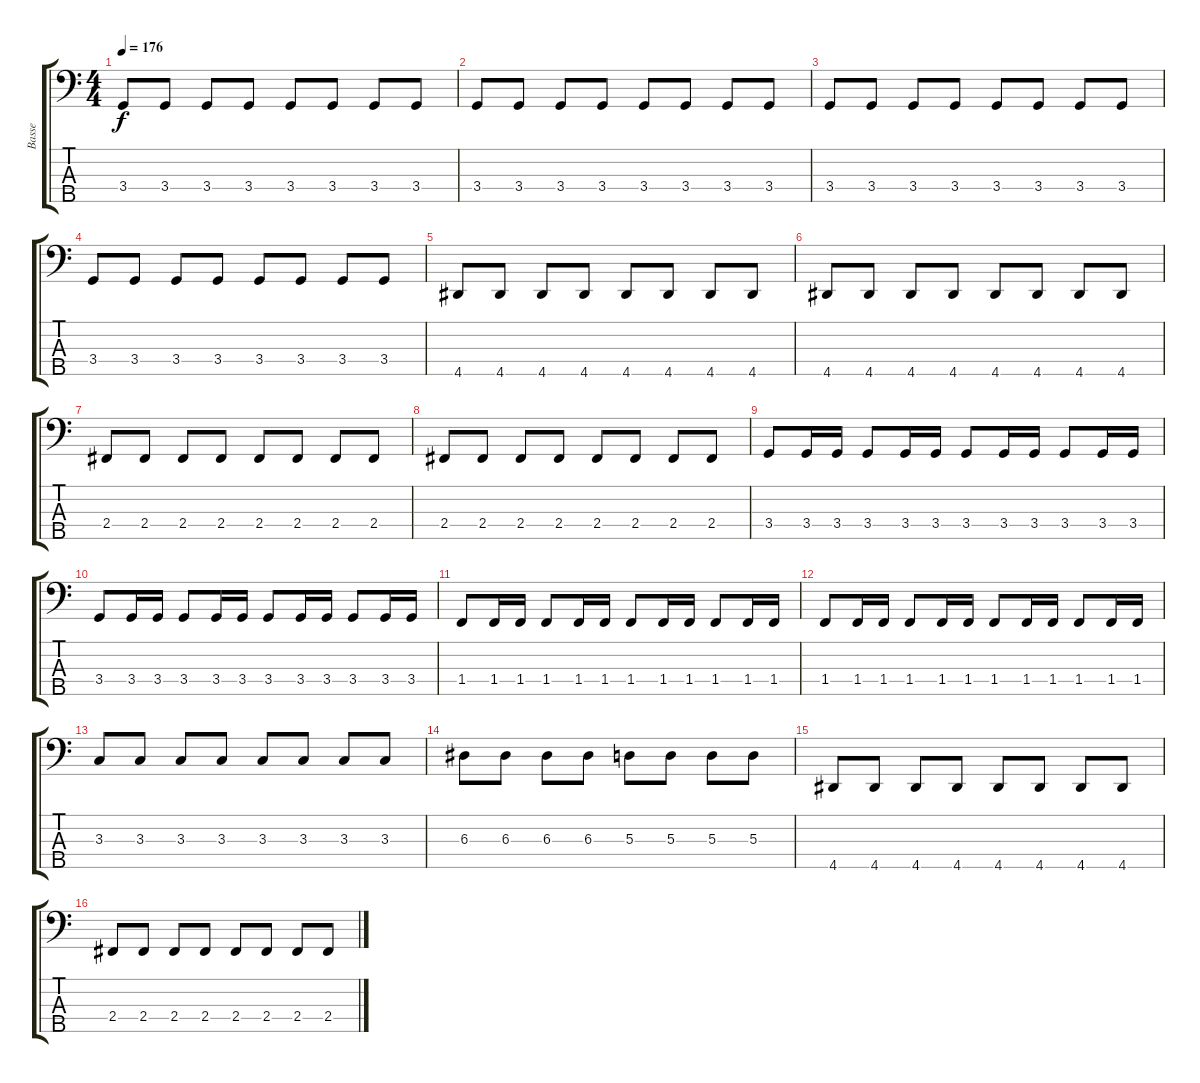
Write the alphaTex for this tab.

\track ("Basse" "Basse") {instrument electricbassfinger}
\staff {score tabs}
\tuning (G2 D2 A1 E1 B0) {hide}
\ts (4 4)
\tempo 176
\clef f4
\ks c
3.4.8{dy f} 3.4.8 3.4.8 3.4.8 3.4.8 3.4.8 3.4.8 3.4.8 |
3.4.8 3.4.8 3.4.8 3.4.8 3.4.8 3.4.8 3.4.8 3.4.8 |
3.4.8 3.4.8 3.4.8 3.4.8 3.4.8 3.4.8 3.4.8 3.4.8 |
3.4.8 3.4.8 3.4.8 3.4.8 3.4.8 3.4.8 3.4.8 3.4.8 |
4.5.8 4.5.8 4.5.8 4.5.8 4.5.8 4.5.8 4.5.8 4.5.8 |
4.5.8 4.5.8 4.5.8 4.5.8 4.5.8 4.5.8 4.5.8 4.5.8 |
2.4.8 2.4.8 2.4.8 2.4.8 2.4.8 2.4.8 2.4.8 2.4.8 |
2.4.8 2.4.8 2.4.8 2.4.8 2.4.8 2.4.8 2.4.8 2.4.8 |
3.4.8 3.4.16 3.4.16 3.4.8 3.4.16 3.4.16 3.4.8 3.4.16 3.4.16 3.4.8 3.4.16 3.4.16 |
3.4.8 3.4.16 3.4.16 3.4.8 3.4.16 3.4.16 3.4.8 3.4.16 3.4.16 3.4.8 3.4.16 3.4.16 |
1.4.8 1.4.16 1.4.16 1.4.8 1.4.16 1.4.16 1.4.8 1.4.16 1.4.16 1.4.8 1.4.16 1.4.16 |
1.4.8 1.4.16 1.4.16 1.4.8 1.4.16 1.4.16 1.4.8 1.4.16 1.4.16 1.4.8 1.4.16 1.4.16 |
3.3.8 3.3.8 3.3.8 3.3.8 3.3.8 3.3.8 3.3.8 3.3.8 |
6.3.8 6.3.8 6.3.8 6.3.8 5.3.8 5.3.8 5.3.8 5.3.8 |
4.5.8 4.5.8 4.5.8 4.5.8 4.5.8 4.5.8 4.5.8 4.5.8 |
2.4.8 2.4.8 2.4.8 2.4.8 2.4.8 2.4.8 2.4.8 2.4.8
